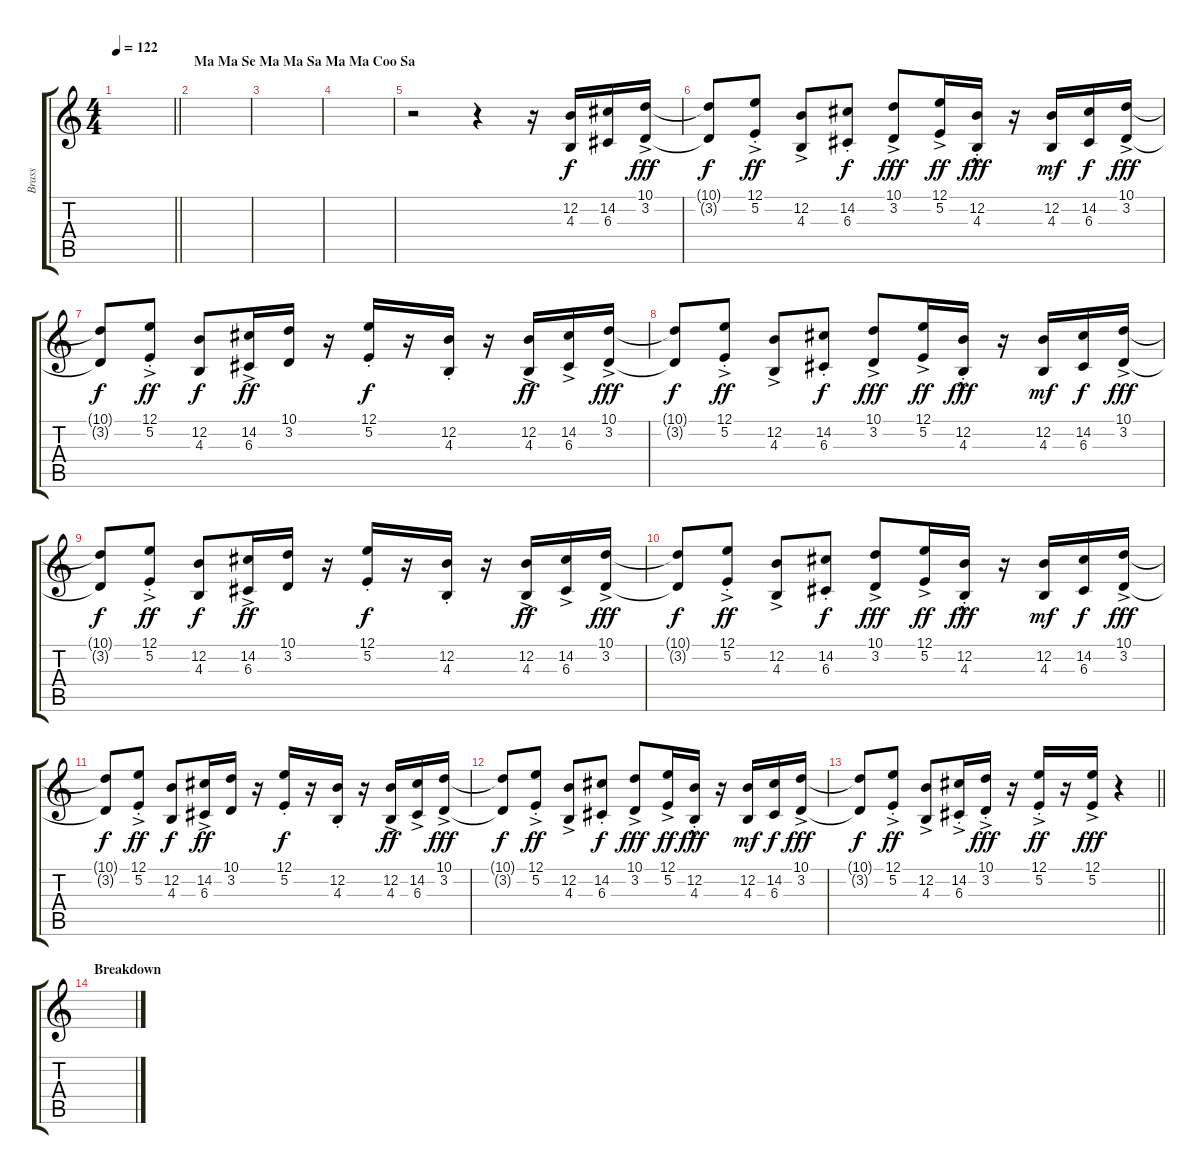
\track ("Brass" "Brass") {instrument brasssection bank 255}
\staff {score tabs}
\tuning (E4 B3 G3 D3 A2 E2) {hide}
\ts (4 4)
\tempo 122
\clef g2
\barLineRight lightlight
\ks c
|
\section ("" "Ma Ma Se Ma Ma Sa Ma Ma Coo Sa")
|
|
|
r.2 r.4 r.16 (12.2 4.3).16{dy f} (14.2 6.3).16 (10.1{ac} 3.2{ac}).16{dy fff} |
(10.1{t} 3.2{t}).8{dy f} (12.1{ac st} 5.2{ac st}).8{dy ff} (12.2{ac} 4.3{ac}).8 (14.2{st} 6.3{st}).8{dy f} (10.1{ac} 3.2{ac}).8{dy fff} (12.1{ac} 5.2{ac}).16{dy ff} (12.2{hac st} 4.3{hac st}).16{dy fff} r.16 (12.2 4.3).16{dy mf} (14.2 6.3).16{dy f} (10.1{ac} 3.2{ac}).16{dy fff} |
(10.1{t} 3.2{t}).8{dy f} (12.1{ac st} 5.2{ac st}).8{dy ff} (12.2 4.3).8{dy f} (14.2{ac} 6.3{ac}).16{dy ff} (10.1 3.2).16 r.16 (12.1{st} 5.2{st}).16{dy f} r.16 (12.2{st} 4.3{st}).16 r.16 (12.2{ac} 4.3{ac}).16{dy ff} (14.2{ac} 6.3{ac}).16 (10.1{ac} 3.2{ac}).16{dy fff} |
(10.1{t} 3.2{t}).8{dy f} (12.1{ac st} 5.2{ac st}).8{dy ff} (12.2{ac} 4.3{ac}).8 (14.2{st} 6.3{st}).8{dy f} (10.1{ac} 3.2{ac}).8{dy fff} (12.1{ac} 5.2{ac}).16{dy ff} (12.2{hac st} 4.3{hac st}).16{dy fff} r.16 (12.2 4.3).16{dy mf} (14.2 6.3).16{dy f} (10.1{ac} 3.2{ac}).16{dy fff} |
(10.1{t} 3.2{t}).8{dy f} (12.1{ac st} 5.2{ac st}).8{dy ff} (12.2 4.3).8{dy f} (14.2{ac} 6.3{ac}).16{dy ff} (10.1 3.2).16 r.16 (12.1{st} 5.2{st}).16{dy f} r.16 (12.2{st} 4.3{st}).16 r.16 (12.2{ac} 4.3{ac}).16{dy ff} (14.2{ac} 6.3{ac}).16 (10.1{ac} 3.2{ac}).16{dy fff} |
(10.1{t} 3.2{t}).8{dy f} (12.1{ac st} 5.2{ac st}).8{dy ff} (12.2{ac} 4.3{ac}).8 (14.2{st} 6.3{st}).8{dy f} (10.1{ac} 3.2{ac}).8{dy fff} (12.1{ac} 5.2{ac}).16{dy ff} (12.2{hac st} 4.3{hac st}).16{dy fff} r.16 (12.2 4.3).16{dy mf} (14.2 6.3).16{dy f} (10.1{ac} 3.2{ac}).16{dy fff} |
(10.1{t} 3.2{t}).8{dy f} (12.1{ac st} 5.2{ac st}).8{dy ff} (12.2 4.3).8{dy f} (14.2{ac} 6.3{ac}).16{dy ff} (10.1 3.2).16 r.16 (12.1{st} 5.2{st}).16{dy f} r.16 (12.2{st} 4.3{st}).16 r.16 (12.2{ac} 4.3{ac}).16{dy ff} (14.2{ac} 6.3{ac}).16 (10.1{ac} 3.2{ac}).16{dy fff} |
(10.1{t} 3.2{t}).8{dy f} (12.1{ac st} 5.2{ac st}).8{dy ff} (12.2{ac} 4.3{ac}).8 (14.2{st} 6.3{st}).8{dy f} (10.1{ac} 3.2{ac}).8{dy fff} (12.1{ac} 5.2{ac}).16{dy ff} (12.2{hac st} 4.3{hac st}).16{dy fff} r.16 (12.2 4.3).16{dy mf} (14.2 6.3).16{dy f} (10.1{ac} 3.2{ac}).16{dy fff} |
\barLineRight lightlight
(10.1{t} 3.2{t}).8{dy f} (12.1{ac st} 5.2{ac st}).8{dy ff} (12.2{ac} 4.3{ac}).8 (14.2{ac st} 6.3{ac}).16 (10.1{ac st} 3.2{ac st}).16{dy fff} r.16 (12.1{ac st} 5.2{ac st}).16{dy ff} r.16 (12.1{ac} 5.2{ac}).16{dy fff} r.4 |
\section ("" "Breakdown")
